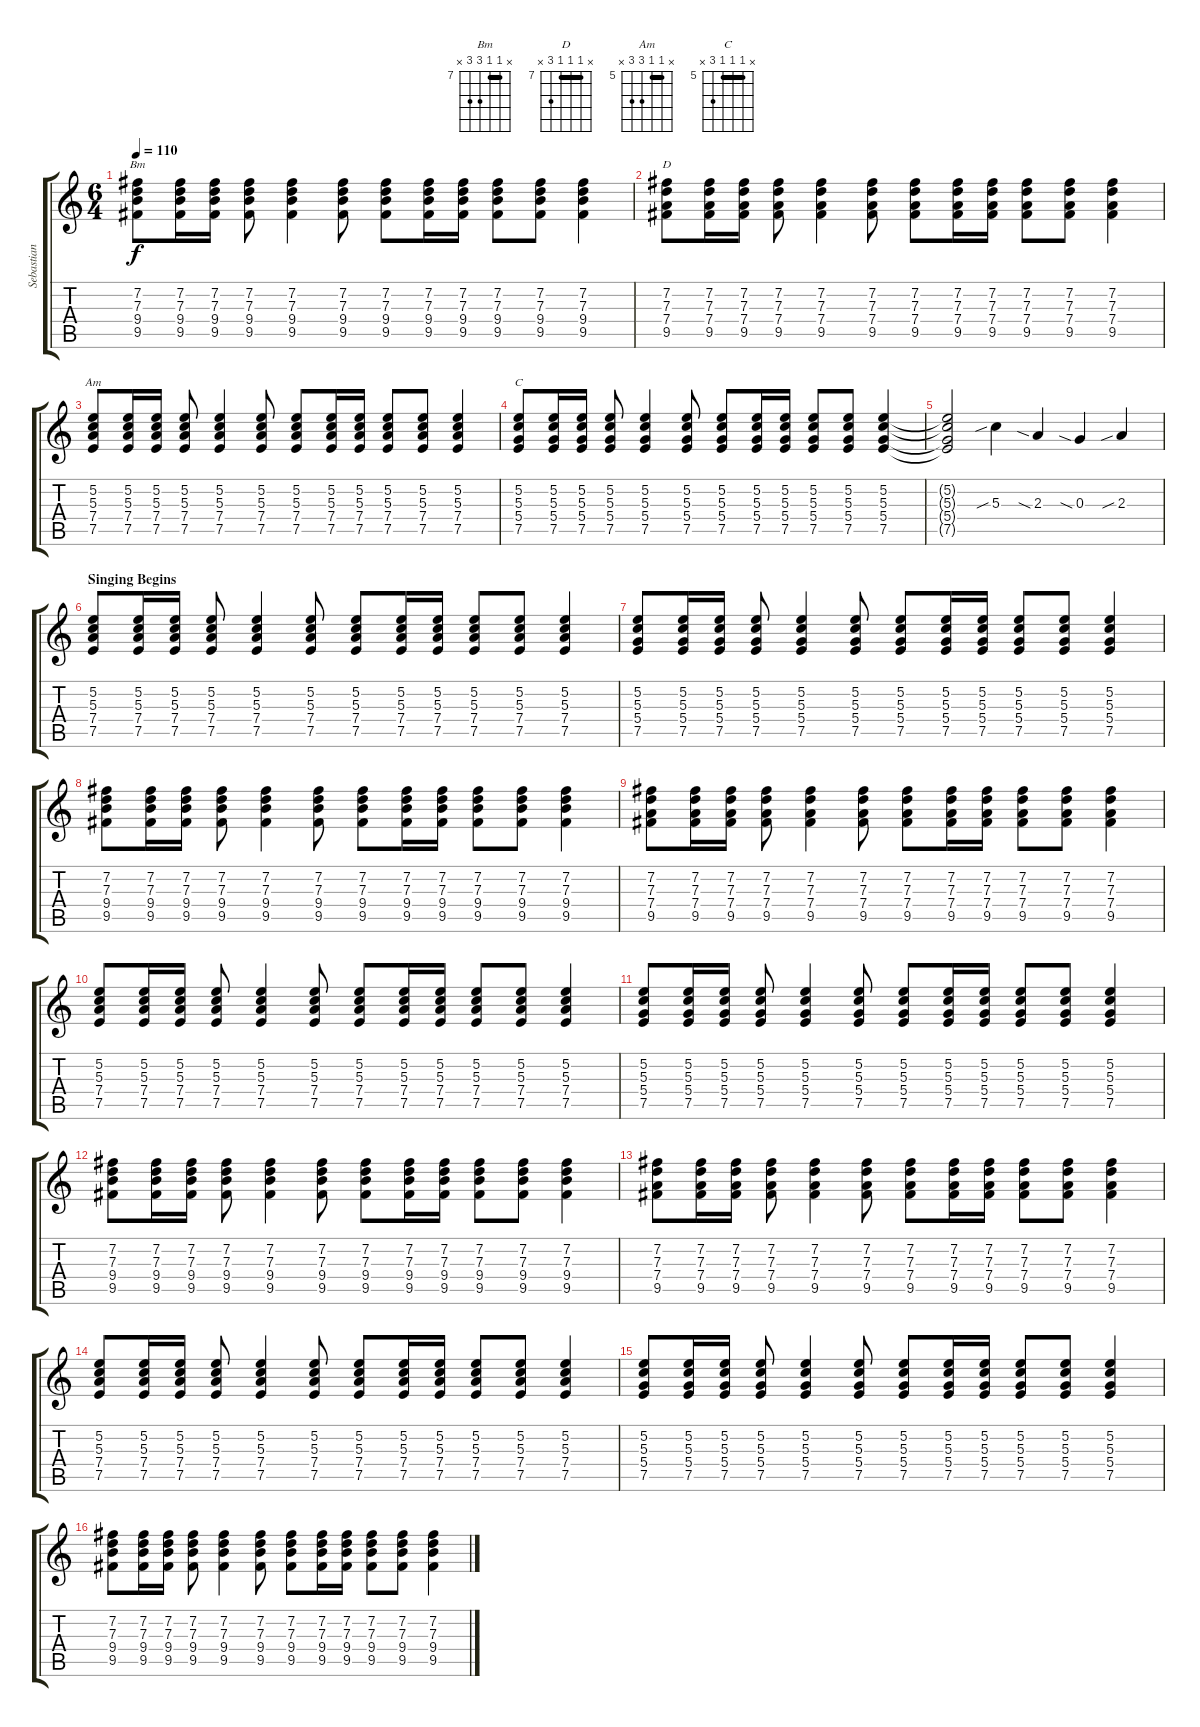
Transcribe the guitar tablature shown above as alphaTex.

\track ("Sebastian" "Sebastian") {instrument acousticguitarsteel}
\staff {score tabs}
\tuning (E4 B3 G3 D3 A2 E2) {hide}
\chord ("Bm" x 7 7 9 9 x) {firstfret 7 barre 7}
\chord ("D" x 7 7 7 9 x) {firstfret 7 barre 7}
\chord ("Am" x 5 5 7 7 x) {firstfret 5 barre 5}
\chord ("C" x 5 5 5 7 x) {firstfret 5 barre 5}
\ts (6 4)
\tempo 110
\clef g2
\ks c
(7.2 7.3 9.4 9.5).8{ch "Bm" dy f} (7.2 7.3 9.4 9.5).16 (7.2 7.3 9.4 9.5).16 (7.2 7.3 9.4 9.5).8 (7.2 7.3 9.4 9.5).4 (7.2 7.3 9.4 9.5).8 (7.2 7.3 9.4 9.5).8 (7.2 7.3 9.4 9.5).16 (7.2 7.3 9.4 9.5).16 (7.2 7.3 9.4 9.5).8 (7.2 7.3 9.4 9.5).8 (7.2 7.3 9.4 9.5).4 |
(7.2 7.3 7.4 9.5).8{ch "D"} (7.2 7.3 7.4 9.5).16 (7.2 7.3 7.4 9.5).16 (7.2 7.3 7.4 9.5).8 (7.2 7.3 7.4 9.5).4 (7.2 7.3 7.4 9.5).8 (7.2 7.3 7.4 9.5).8 (7.2 7.3 7.4 9.5).16 (7.2 7.3 7.4 9.5).16 (7.2 7.3 7.4 9.5).8 (7.2 7.3 7.4 9.5).8 (7.2 7.3 7.4 9.5).4 |
(5.2 5.3 7.4 7.5).8{ch "Am"} (5.2 5.3 7.4 7.5).16 (5.2 5.3 7.4 7.5).16 (5.2 5.3 7.4 7.5).8 (5.2 5.3 7.4 7.5).4 (5.2 5.3 7.4 7.5).8 (5.2 5.3 7.4 7.5).8 (5.2 5.3 7.4 7.5).16 (5.2 5.3 7.4 7.5).16 (5.2 5.3 7.4 7.5).8 (5.2 5.3 7.4 7.5).8 (5.2 5.3 7.4 7.5).4 |
(5.2 5.3 5.4 7.5).8{ch "C"} (5.2 5.3 5.4 7.5).16 (5.2 5.3 5.4 7.5).16 (5.2 5.3 5.4 7.5).8 (5.2 5.3 5.4 7.5).4 (5.2 5.3 5.4 7.5).8 (5.2 5.3 5.4 7.5).8 (5.2 5.3 5.4 7.5).16 (5.2 5.3 5.4 7.5).16 (5.2 5.3 5.4 7.5).8 (5.2 5.3 5.4 7.5).8 (5.2 5.3 5.4 7.5).4 |
(5.2{t} 5.3{t} 5.4{t} 7.5{t}).2 5.3{sib}.4 2.3{sia}.4 0.3{sia}.4 2.3{sib}.4 |
\section ("" "Singing Begins")
(5.2 5.3 7.4 7.5).8 (5.2 5.3 7.4 7.5).16 (5.2 5.3 7.4 7.5).16 (5.2 5.3 7.4 7.5).8 (5.2 5.3 7.4 7.5).4 (5.2 5.3 7.4 7.5).8 (5.2 5.3 7.4 7.5).8 (5.2 5.3 7.4 7.5).16 (5.2 5.3 7.4 7.5).16 (5.2 5.3 7.4 7.5).8 (5.2 5.3 7.4 7.5).8 (5.2 5.3 7.4 7.5).4 |
(5.2 5.3 5.4 7.5).8 (5.2 5.3 5.4 7.5).16 (5.2 5.3 5.4 7.5).16 (5.2 5.3 5.4 7.5).8 (5.2 5.3 5.4 7.5).4 (5.2 5.3 5.4 7.5).8 (5.2 5.3 5.4 7.5).8 (5.2 5.3 5.4 7.5).16 (5.2 5.3 5.4 7.5).16 (5.2 5.3 5.4 7.5).8 (5.2 5.3 5.4 7.5).8 (5.2 5.3 5.4 7.5).4 |
(7.2 7.3 9.4 9.5).8 (7.2 7.3 9.4 9.5).16 (7.2 7.3 9.4 9.5).16 (7.2 7.3 9.4 9.5).8 (7.2 7.3 9.4 9.5).4 (7.2 7.3 9.4 9.5).8 (7.2 7.3 9.4 9.5).8 (7.2 7.3 9.4 9.5).16 (7.2 7.3 9.4 9.5).16 (7.2 7.3 9.4 9.5).8 (7.2 7.3 9.4 9.5).8 (7.2 7.3 9.4 9.5).4 |
(7.2 7.3 7.4 9.5).8 (7.2 7.3 7.4 9.5).16 (7.2 7.3 7.4 9.5).16 (7.2 7.3 7.4 9.5).8 (7.2 7.3 7.4 9.5).4 (7.2 7.3 7.4 9.5).8 (7.2 7.3 7.4 9.5).8 (7.2 7.3 7.4 9.5).16 (7.2 7.3 7.4 9.5).16 (7.2 7.3 7.4 9.5).8 (7.2 7.3 7.4 9.5).8 (7.2 7.3 7.4 9.5).4 |
(5.2 5.3 7.4 7.5).8 (5.2 5.3 7.4 7.5).16 (5.2 5.3 7.4 7.5).16 (5.2 5.3 7.4 7.5).8 (5.2 5.3 7.4 7.5).4 (5.2 5.3 7.4 7.5).8 (5.2 5.3 7.4 7.5).8 (5.2 5.3 7.4 7.5).16 (5.2 5.3 7.4 7.5).16 (5.2 5.3 7.4 7.5).8 (5.2 5.3 7.4 7.5).8 (5.2 5.3 7.4 7.5).4 |
(5.2 5.3 5.4 7.5).8 (5.2 5.3 5.4 7.5).16 (5.2 5.3 5.4 7.5).16 (5.2 5.3 5.4 7.5).8 (5.2 5.3 5.4 7.5).4 (5.2 5.3 5.4 7.5).8 (5.2 5.3 5.4 7.5).8 (5.2 5.3 5.4 7.5).16 (5.2 5.3 5.4 7.5).16 (5.2 5.3 5.4 7.5).8 (5.2 5.3 5.4 7.5).8 (5.2 5.3 5.4 7.5).4 |
(7.2 7.3 9.4 9.5).8 (7.2 7.3 9.4 9.5).16 (7.2 7.3 9.4 9.5).16 (7.2 7.3 9.4 9.5).8 (7.2 7.3 9.4 9.5).4 (7.2 7.3 9.4 9.5).8 (7.2 7.3 9.4 9.5).8 (7.2 7.3 9.4 9.5).16 (7.2 7.3 9.4 9.5).16 (7.2 7.3 9.4 9.5).8 (7.2 7.3 9.4 9.5).8 (7.2 7.3 9.4 9.5).4 |
(7.2 7.3 7.4 9.5).8 (7.2 7.3 7.4 9.5).16 (7.2 7.3 7.4 9.5).16 (7.2 7.3 7.4 9.5).8 (7.2 7.3 7.4 9.5).4 (7.2 7.3 7.4 9.5).8 (7.2 7.3 7.4 9.5).8 (7.2 7.3 7.4 9.5).16 (7.2 7.3 7.4 9.5).16 (7.2 7.3 7.4 9.5).8 (7.2 7.3 7.4 9.5).8 (7.2 7.3 7.4 9.5).4 |
(5.2 5.3 7.4 7.5).8 (5.2 5.3 7.4 7.5).16 (5.2 5.3 7.4 7.5).16 (5.2 5.3 7.4 7.5).8 (5.2 5.3 7.4 7.5).4 (5.2 5.3 7.4 7.5).8 (5.2 5.3 7.4 7.5).8 (5.2 5.3 7.4 7.5).16 (5.2 5.3 7.4 7.5).16 (5.2 5.3 7.4 7.5).8 (5.2 5.3 7.4 7.5).8 (5.2 5.3 7.4 7.5).4 |
(5.2 5.3 5.4 7.5).8 (5.2 5.3 5.4 7.5).16 (5.2 5.3 5.4 7.5).16 (5.2 5.3 5.4 7.5).8 (5.2 5.3 5.4 7.5).4 (5.2 5.3 5.4 7.5).8 (5.2 5.3 5.4 7.5).8 (5.2 5.3 5.4 7.5).16 (5.2 5.3 5.4 7.5).16 (5.2 5.3 5.4 7.5).8 (5.2 5.3 5.4 7.5).8 (5.2 5.3 5.4 7.5).4 |
(7.2 7.3 9.4 9.5).8 (7.2 7.3 9.4 9.5).16 (7.2 7.3 9.4 9.5).16 (7.2 7.3 9.4 9.5).8 (7.2 7.3 9.4 9.5).4 (7.2 7.3 9.4 9.5).8 (7.2 7.3 9.4 9.5).8 (7.2 7.3 9.4 9.5).16 (7.2 7.3 9.4 9.5).16 (7.2 7.3 9.4 9.5).8 (7.2 7.3 9.4 9.5).8 (7.2 7.3 9.4 9.5).4
